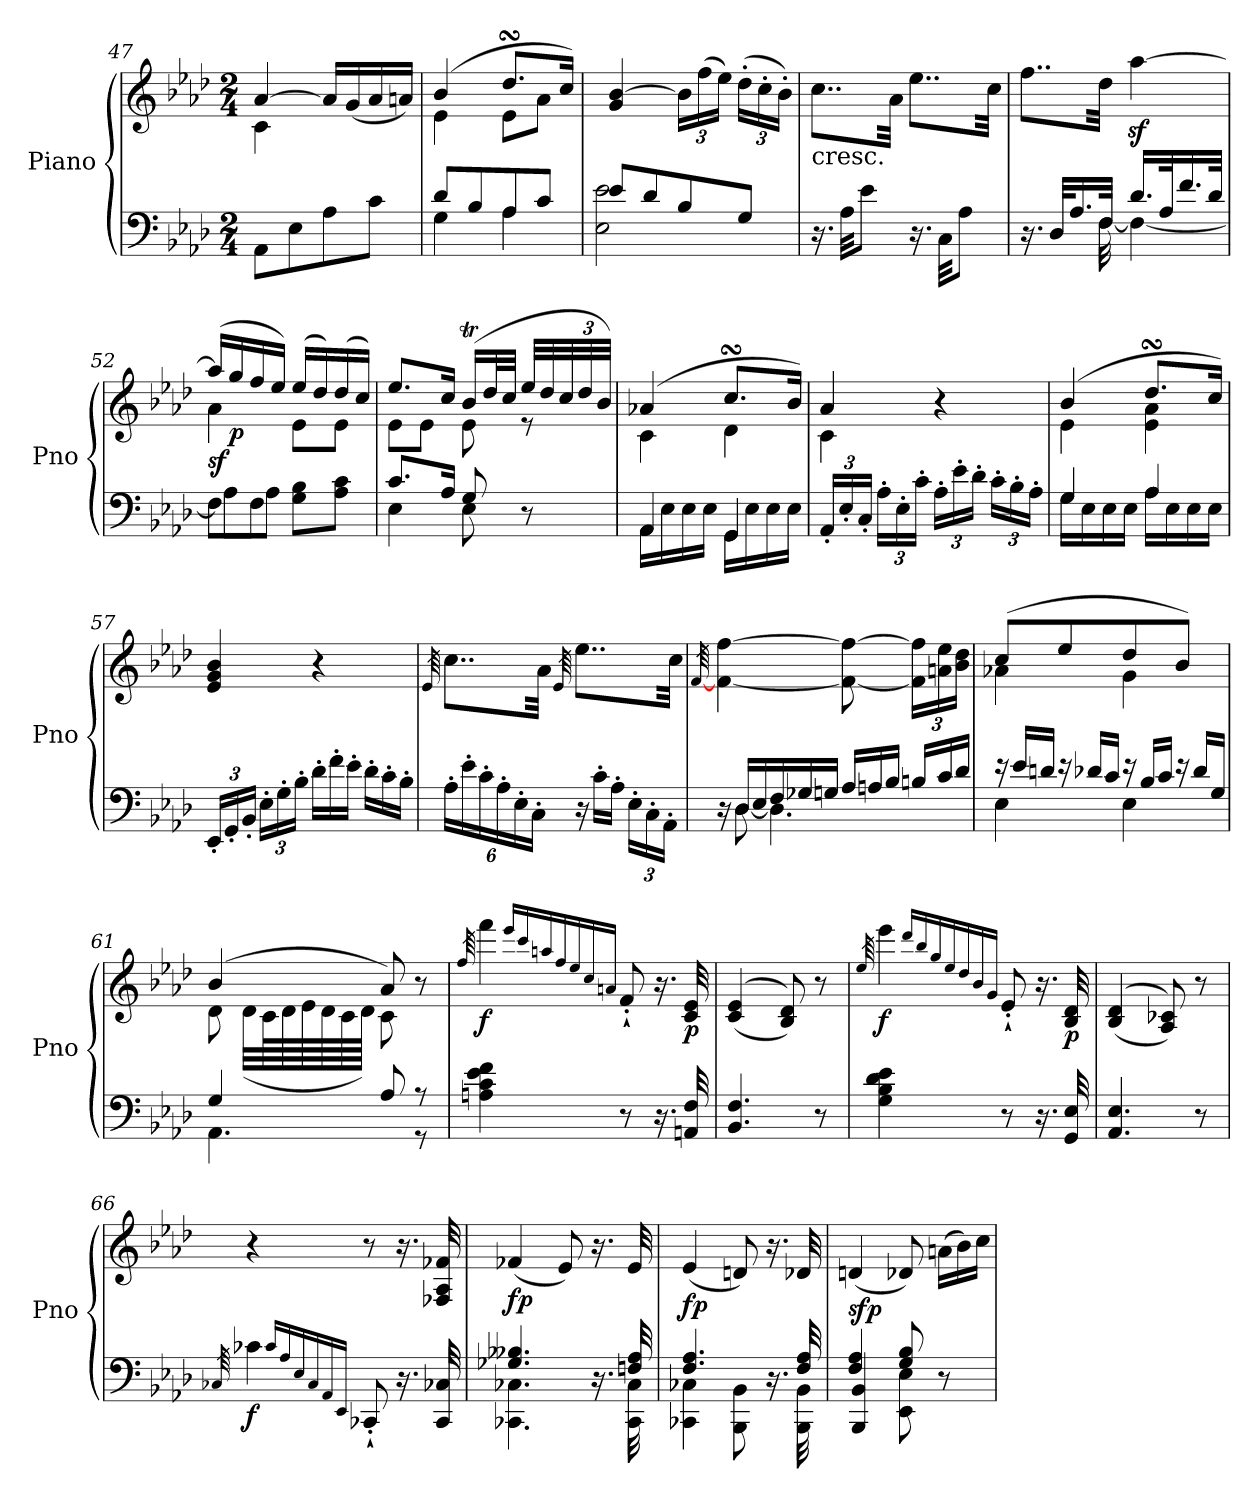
**kern	**kern	**dynam
*part1	*part1	*part1
*staff2	*staff1	*staff1/2
*I"Piano	*	*
*I'Pno	*	*
*clefF4	*clefG2	*
*k[b-e-a-d-]	*k[b-e-a-d-]	*
*A-:	*A-:	*
*M2/4	*M2/4	*
=47	=47	=47
*	*^	*
8AA-\L	[4a-/	4c\	.
8E-\	.	.	.
8A-\	16a-/LL]	4ryy	.
.	(>16g/	.	.
8c\J	16a-/	.	.
.	16an/JJ)	.	.
=48	=48	=48	=48
*^	*	*	*
8d-/L	4G\	(>4b-/	4e-\	.
8B-/	.	.	.	.
8A-/	4A-\	8.dd-sSSs/L	8e-\L	.
8c/J	.	.	8a-\J	.
.	.	16cc/Jk)	.	.
*	*	*v	*v	*
=49	=49	=49	=49
8e-/L	2E-\ 2e-\	4g/ [4b-/	.
8d-/	.	.	.
*	*	*Xbrackettup	*
8B-/	.	24b-\LL]	.
.	.	(>24ff\	.
.	.	24ee-\JJ)	.
8G/J	.	(>24dd-'\LL	.
.	.	24cc'\	.
.	.	24b-'\JJ)	.
*v	*v	*	*
=50	=50	=50
!	!LO:TX:b:t=cresc.	!
16.r	8..cc\L	.
32A-\KKL	.	.
8e-\J	.	.
.	32a-\Jkk	.
16.r	8..ee-\L	.
32C\KKL	.	.
8A-\J	.	.
.	32cc\Jkk	.
!!LO:LB:g=z
=51	=51	=51
*^	*	*
16.r	8..ryy	8..ff\L	.
32D-/KLL	.	.	.
16.A-/	.	.	.
32F/JJk	[32F\	32dd-\Jkk	.
16.d-/LL	4F\_	[4aa-z<\	.
32A-/K	.	.	.
16.f/	.	.	.
32d-/JJk	.	.	.
=52	=52	=52	=52
*	*^	*^	*
!	!	!	!	!	!LO:DY:b
4ryy	8F\L]	8A-\L	(>16aa-/LL]	4a-\	sf
!	!	!	!	!	!LO:DY:b
.	.	.	16gg/	.	p
.	8F\J	8A-\J	16ff/	.	.
.	.	.	16ee-/JJ)	.	.
8G\ 8B-\L	4ryy	4ryy	(>16ee-/LL	8e-\L	.
.	.	.	16dd-/)	.	.
8A-\ 8c\J	.	.	(>16dd-/	8e-\J	.
.	.	.	16cc/JJ)	.	.
*	*v	*v	*	*	*
=53	=53	=53	=53	=53
8.c/L	4E-\	8.ee-/L	8e-\L	.
.	.	.	8e-\J	.
16A-/Jk	.	16cc/Jk	.	.
8G/	8E-\	(>16b-T/LL	8e-\	.
.	.	32dd-/L	.	.
.	.	32cc/JJJ	.	.
8r	8ryy	32ee-/LLL	8re	.
.	.	32dd-/	.	.
.	.	48cc/	.	.
.	.	48dd-/	.	.
.	.	48b-/JJJ)	.	.
=54	=54	=54	=54	=54
4AA-/	16AA-\LL	(>4a-X/	4c\	.
.	16E-\	.	.	.
.	16E-\	.	.	.
.	16E-\JJ	.	.	.
4GG/	16GG\LL	8.ccsSsS/L	4d-\	.
.	16E-\	.	.	.
.	16E-\	.	.	.
.	16E-\JJ	16b-/Jk)	.	.
*v	*v	*	*	*
!!LO:LB:g=z	!!
=55	=55	=55	=55
*Xbrackettup	*	*	*
24AA-'/LL	4a-/	4c\	.
24E-'/	.	.	.
24C'/JJ	.	.	.
24A-'\LL	.	.	.
24E-'\	.	.	.
24c'\JJ	.	.	.
24A-'\LL	4r	4ryy	.
24e-'\	.	.	.
24d-'\JJ	.	.	.
24c'\LL	.	.	.
24B-'\	.	.	.
24A-'\JJ	.	.	.
=56	=56	=56	=56
*^	*	*	*
4G/	16G\LL	(>4b-/	4e-\	.
.	16E-\	.	.	.
.	16E-\	.	.	.
.	16E-\JJ	.	.	.
4A-/	16A-\LL	8.dd-sSSs/L	4e-\ 4a-\	.
.	16E-\	.	.	.
.	16E-\	.	.	.
.	16E-\JJ	16cc/Jk)	.	.
*v	*v	*	*	*
*	*v	*v	*
=57	=57	=57
24EE-'/LL	4e-/ 4g/ 4b-/	.
24GG'/	.	.
24BB-'/JJ	.	.
24E-'\LL	.	.
24G'\	.	.
24B-'\JJ	.	.
*Xtuplet	*	*
24d-'\LL	4r	.
24f'\	.	.
24e-'\JJ	.	.
24d-'\LL	.	.
24c'\	.	.
24B-'\JJ	.	.
!!LO:PB:g=z
=58	=58	=58
.	64qe-/	.
*tuplet	*	*
24A-'\LL	8..cc\L	.
24e-'\	.	.
24c'\	.	.
24A-'\	.	.
24E-'\	.	.
24C'\JJ	.	.
.	32a-\Jkk	.
.	64qe-/	.
*Xtuplet	*	*
24r	8..ee-\L	.
24c'\LL	.	.
24A-'\JJ	.	.
*tuplet	*	*
24E-'\LL	.	.
24C'\	.	.
24AA-'\JJ	.	.
.	32cc\Jkk	.
=59	=59	=59
.	[64qf/	.
*Xtuplet	*	*
*^	*	*
24r	24ryy	[4f\ [4ff\	.
24D-/LL	[12D-\	.	.
24E-/	.	.	.
24F/	6.D-\]	.	.
24G-X/	.	.	.
24Gn/JJ	.	.	.
24A-/LL	.	8f\_ 8ff\_	.
24An/	.	.	.
24B-/JJ	.	.	.
24Bn/LL	8ryy	24f\] 24ff\]LL	.
24c/	.	24an\ 24ee-\	.
24d-/JJ	.	24b-\ 24dd-\JJ	.
=60	=60	=60	=60
*	*	*^	*
24re	4E-\	(>8cc/L	4a-X\	.
24e-/LL	.	.	.	.
24dn/JJ	.	.	.	.
24re	.	8ee-/	.	.
24d-X/LL	.	.	.	.
24c/JJ	.	.	.	.
24re	4E-\	8dd-/	4g\	.
24B-/LL	.	.	.	.
24c/JJ	.	.	.	.
24re	.	8b-/J)	.	.
24d-/LL	.	.	.	.
24G/JJ	.	.	.	.
!!LO:LB:g=z	!!
=61	=61	=61	=61	=61
4G/	4.AA-\	(>4b-/	8d-\	.
.	.	.	(<32d-\LLL	.
.	.	.	64c\L	.
.	.	.	64d-\	.
.	.	.	64e-\	.
.	.	.	64d-\	.
.	.	.	64c\	.
.	.	.	64d-\JJJJ)	.
8A-/	.	8a-/)	8c\	.
8rA	8rGG	8r	8ryy	.
*v	*v	*	*	*
*	*v	*v	*
=62	=62	=62
.	64qff/	.
!	!	!LO:DY:b
4An\ 4c\ 4e-\ 4f\	4fff\	f
.	16qeee-/LL	.
.	16qccc/	.
.	16qaan/	.
.	16qff/	.
.	16qee-/	.
.	16qcc/	.
.	16qan/JJ	.
8r	8f'`/	.
16.r	16.r	.
!	!	!LO:DY:b
32AAn/ 32F/	32c/ 32e-/	p
=63	=63	=63
4.BB-/ 4.F/	(<(<4c/ 4e-/	.
.	8B-/ 8d-/))	.
8r	8r	.
=64	=64	=64
.	64qee-/	.
!	!	!LO:DY:b
4G\ 4B-\ 4d-\ 4e-\	4eee-\	f
.	16qddd-/LL	.
.	16qbb-/	.
.	16qgg/	.
.	16qee-/	.
.	16qdd-/	.
.	16qb-/	.
.	16qg/JJ	.
8r	8e-'`/	.
16.r	16.r	.
!	!	!LO:DY:b
32GG/ 32E-/	32B-/ 32d-/	p
=65	=65	=65
4.AA-/ 4.E-/	(<(<4B-/ 4d-/	.
.	8A-/ 8c-X/))	.
8r	8r	.
!!LO:LB:g=z
=66	=66	=66
64qC-X/	.	.
!	!	!LO:DY:b=2
4c-X\	4r	f
16qc-/LL	.	.
16qA-/	.	.
16qE-/	.	.
16qC-/	.	.
16qAA-/	.	.
16qEE-/JJ	.	.
8CC-X'`/	8r	.
16.r	16.r	.
32CC-/ 32C-/	32F-X/ 32A-/ 32f-X/	.
=67	=67	=67
*^	*	*
!	!	!	!LO:DY:b
4.G-X/ 4.B--X/	4.CC-X\ 4.C-X\	(>4f-X/	fp
.	.	8e-/)	.
16.ryy	16.r	16.r	.
32Fn/ 32A-/	32CC-\ 32C-\	32e-/	.
=68	=68	=68	=68
!	!	!	!LO:DY:b
4.F/ 4.A-/	4CC-X\ 4C-X\	(>4e-/	fp
.	8BBB-\ 8BB-\	8dn/)	.
16.ryy	16.r	16.r	.
32F/ 32A-/	32BBB-\ 32BB-\	32d-X/	.
=69	=69	=69	=69
!	!	!	!LO:DY:b
4F/ 4A-/	4BBB-/ 4BB-/	(>4dn/	sfp
8G/ 8B-/	8EE-\ 8E-\	8d-X/)	.
*	*	*Xtuplet	*
8ryy	8r	(<24an\LL	.
.	.	24b-\)	.
.	.	24cc\JJ	.
*v	*v	*	*
=	=	=
*-	*-	*-
